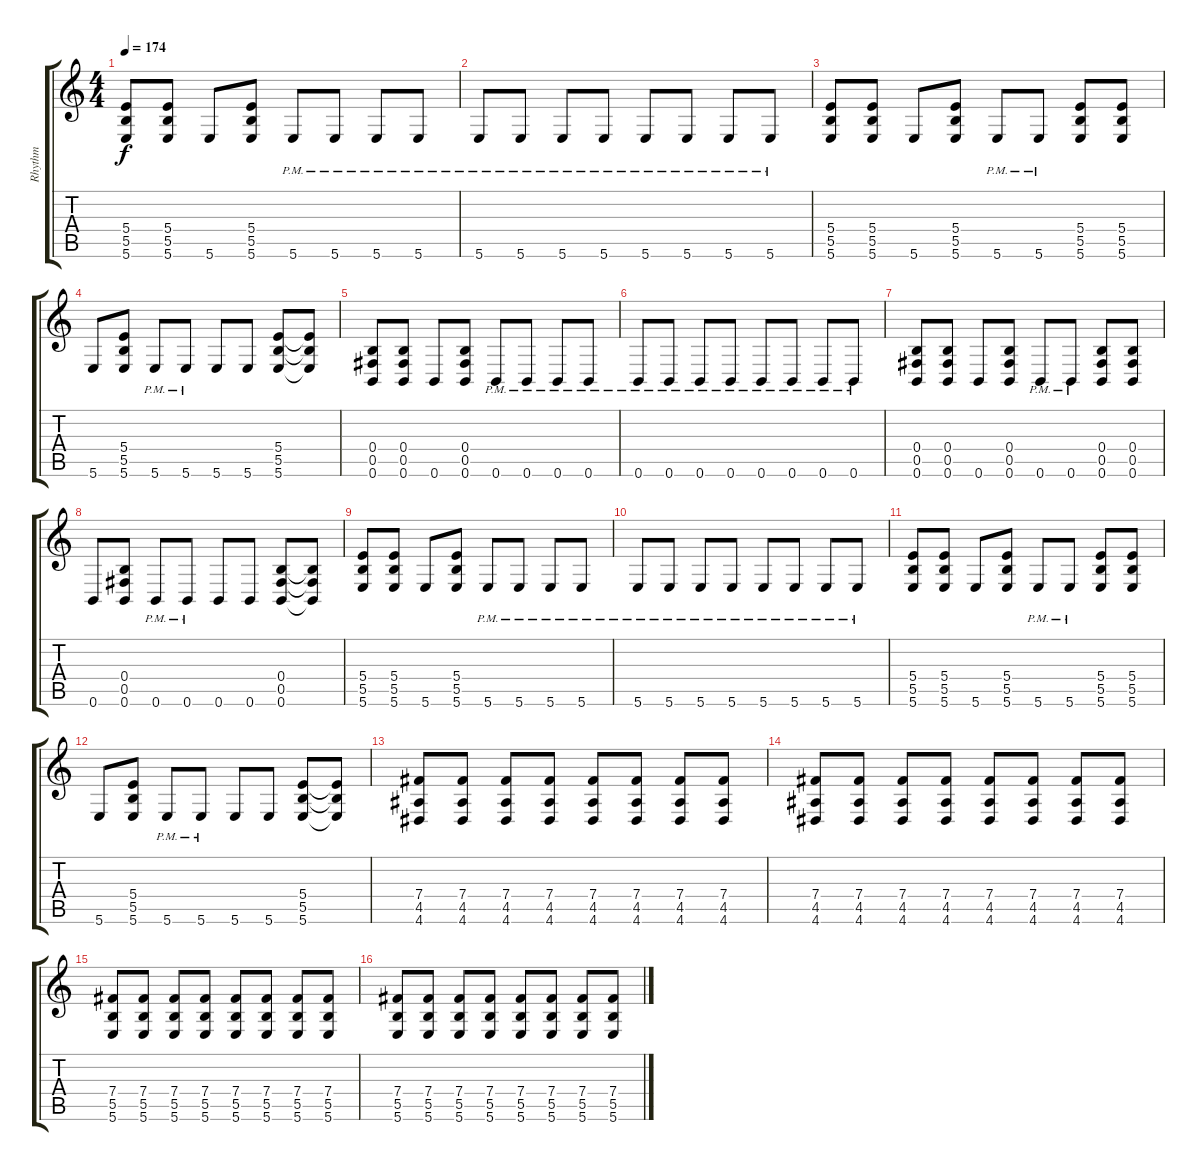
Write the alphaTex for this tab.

\track ("Rhythm" "Rhythm") {instrument distortionguitar}
\staff {score tabs}
\tuning (Db4 Ab3 E3 B2 Gb2 B1) {hide}
\ts (4 4)
\tempo 174
\clef g2
\ks c
(5.4 5.5 5.6).8{dy f} (5.4 5.5 5.6).8 5.6.8 (5.4 5.5 5.6).8 5.6{pm}.8 5.6{pm}.8 5.6{pm}.8 5.6{pm}.8 |
5.6{pm}.8 5.6{pm}.8 5.6{pm}.8 5.6{pm}.8 5.6{pm}.8 5.6{pm}.8 5.6{pm}.8 5.6{pm}.8 |
(5.4 5.5 5.6).8 (5.4 5.5 5.6).8 5.6.8 (5.4 5.5 5.6).8 5.6{pm}.8 5.6{pm}.8 (5.4 5.5 5.6).8 (5.4 5.5 5.6).8 |
5.6.8 (5.4 5.5 5.6).8 5.6{pm}.8 5.6{pm}.8 5.6.8 5.6.8 (5.4 5.5 5.6).8 (5.4{t} 5.5{t} 5.6{t}).8 |
(0.4 0.5 0.6).8 (0.4 0.5 0.6).8 0.6.8 (0.4 0.5 0.6).8 0.6{pm}.8 0.6{pm}.8 0.6{pm}.8 0.6{pm}.8 |
0.6{pm}.8 0.6{pm}.8 0.6{pm}.8 0.6{pm}.8 0.6{pm}.8 0.6{pm}.8 0.6{pm}.8 0.6{pm}.8 |
(0.4 0.5 0.6).8 (0.4 0.5 0.6).8 0.6.8 (0.4 0.5 0.6).8 0.6{pm}.8 0.6{pm}.8 (0.4 0.5 0.6).8 (0.4 0.5 0.6).8 |
0.6.8 (0.4 0.5 0.6).8 0.6{pm}.8 0.6{pm}.8 0.6.8 0.6.8 (0.4 0.5 0.6).8 (0.4{t} 0.5{t} 0.6{t}).8 |
(5.4 5.5 5.6).8 (5.4 5.5 5.6).8 5.6.8 (5.4 5.5 5.6).8 5.6{pm}.8 5.6{pm}.8 5.6{pm}.8 5.6{pm}.8 |
5.6{pm}.8 5.6{pm}.8 5.6{pm}.8 5.6{pm}.8 5.6{pm}.8 5.6{pm}.8 5.6{pm}.8 5.6{pm}.8 |
(5.4 5.5 5.6).8 (5.4 5.5 5.6).8 5.6.8 (5.4 5.5 5.6).8 5.6{pm}.8 5.6{pm}.8 (5.4 5.5 5.6).8 (5.4 5.5 5.6).8 |
5.6.8 (5.4 5.5 5.6).8 5.6{pm}.8 5.6{pm}.8 5.6.8 5.6.8 (5.4 5.5 5.6).8 (5.4{t} 5.5{t} 5.6{t}).8 |
(7.4 4.5 4.6).8 (7.4 4.5 4.6).8 (7.4 4.5 4.6).8 (7.4 4.5 4.6).8 (7.4 4.5 4.6).8 (7.4 4.5 4.6).8 (7.4 4.5 4.6).8 (7.4 4.5 4.6).8 |
(7.4 4.5 4.6).8 (7.4 4.5 4.6).8 (7.4 4.5 4.6).8 (7.4 4.5 4.6).8 (7.4 4.5 4.6).8 (7.4 4.5 4.6).8 (7.4 4.5 4.6).8 (7.4 4.5 4.6).8 |
(7.4 5.5 5.6).8 (7.4 5.5 5.6).8 (7.4 5.5 5.6).8 (7.4 5.5 5.6).8 (7.4 5.5 5.6).8 (7.4 5.5 5.6).8 (7.4 5.5 5.6).8 (7.4 5.5 5.6).8 |
(7.4 5.5 5.6).8 (7.4 5.5 5.6).8 (7.4 5.5 5.6).8 (7.4 5.5 5.6).8 (7.4 5.5 5.6).8 (7.4 5.5 5.6).8 (7.4 5.5 5.6).8 (7.4 5.5 5.6).8
